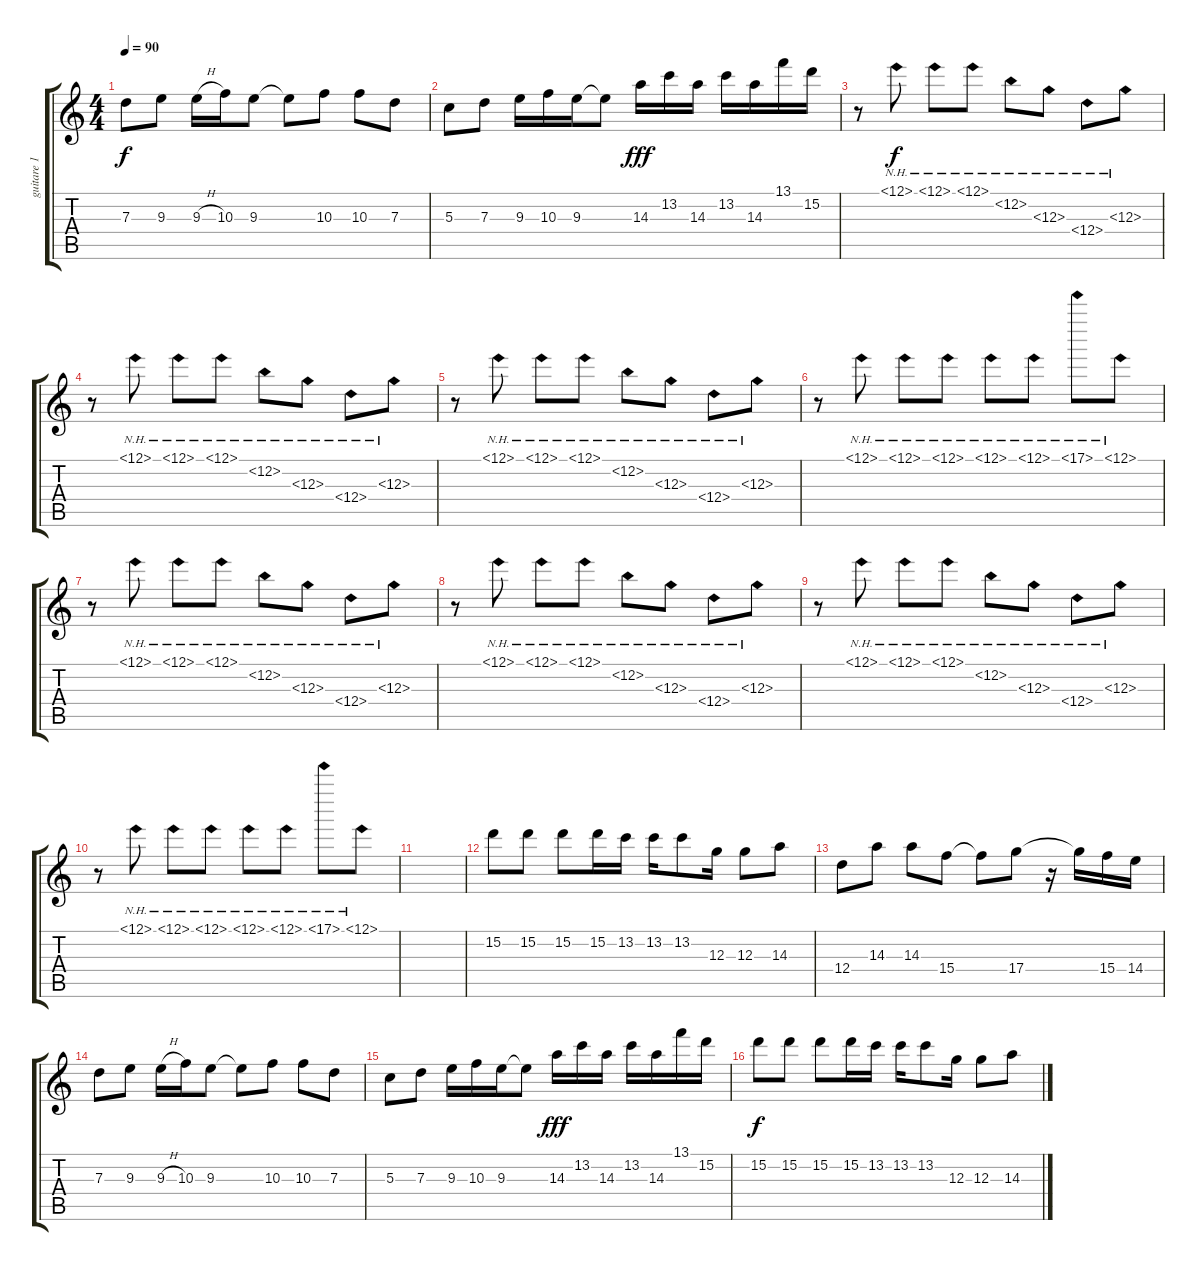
\track ("guitare 1" "guitare 1") {instrument overdrivenguitar}
\staff {score tabs}
\tuning (E4 B3 G3 D3 A2 D2) {hide}
\ts (4 4)
\tempo 90
\clef g2
\ks c
7.3.8{dy f} 9.3.8 9.3{h}.16 10.3.16 9.3.8 9.3{t}.8 10.3.8 10.3.8 7.3.8 |
5.3.8 7.3.8 9.3.16 10.3.16 9.3.16 9.3{t}.8 14.3.16{dy fff} 13.2.16 14.3.16 13.2.16 14.3.16 13.1.16 15.2.16 |
r.8 13.1{nh}.8{dy f} 12.1{nh}.8 13.1{nh}.8 13.2{nh}.8 12.3{nh}.8 12.4{nh}.8 12.3{nh}.8 |
r.8 13.1{nh}.8 12.1{nh}.8 13.1{nh}.8 13.2{nh}.8 12.3{nh}.8 12.4{nh}.8 12.3{nh}.8 |
r.8 13.1{nh}.8 12.1{nh}.8 13.1{nh}.8 13.2{nh}.8 12.3{nh}.8 12.4{nh}.8 12.3{nh}.8 |
r.8 13.1{nh}.8 12.1{nh}.8 13.1{nh}.8 12.1{nh}.8 13.1{nh}.8 17.1{nh}.8 13.1{nh}.8 |
r.8 13.1{nh}.8 12.1{nh}.8 13.1{nh}.8 13.2{nh}.8 12.3{nh}.8 12.4{nh}.8 12.3{nh}.8 |
r.8 13.1{nh}.8 12.1{nh}.8 13.1{nh}.8 13.2{nh}.8 12.3{nh}.8 12.4{nh}.8 12.3{nh}.8 |
r.8 13.1{nh}.8 12.1{nh}.8 13.1{nh}.8 13.2{nh}.8 12.3{nh}.8 12.4{nh}.8 12.3{nh}.8 |
r.8 13.1{nh}.8 12.1{nh}.8 13.1{nh}.8 12.1{nh}.8 13.1{nh}.8 17.1{nh}.8 13.1{nh}.8 |
|
15.2.8 15.2.8 15.2.8 15.2.16 13.2.16 13.2.16 13.2.8 12.3.16 12.3.8 14.3.8 |
12.4.8 14.3.8 14.3.8 15.4.8 15.4{t}.8 17.4.8 r.16 17.4{t}.16 15.4.16 14.4.16 |
7.3.8 9.3.8 9.3{h}.16 10.3.16 9.3.8 9.3{t}.8 10.3.8 10.3.8 7.3.8 |
5.3.8 7.3.8 9.3.16 10.3.16 9.3.16 9.3{t}.8 14.3.16{dy fff} 13.2.16 14.3.16 13.2.16 14.3.16 13.1.16 15.2.16 |
15.2.8{dy f} 15.2.8 15.2.8 15.2.16 13.2.16 13.2.16 13.2.8 12.3.16 12.3.8 14.3.8
